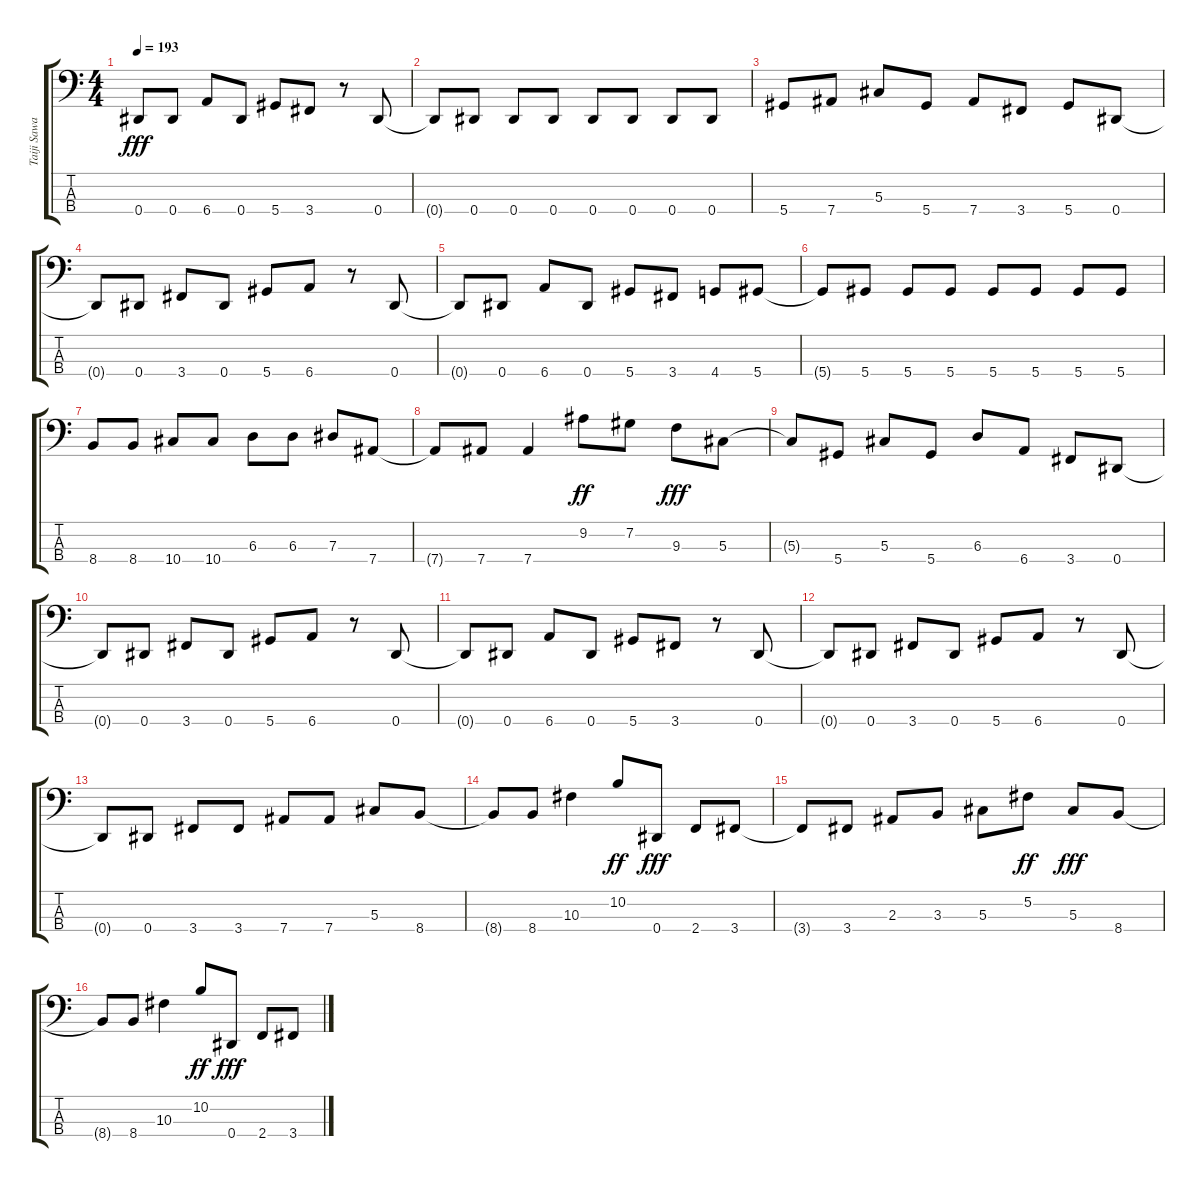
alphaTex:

\track ("Taiji Sawada (Taiji)" "Taiji Sawa") {instrument electricbasspick}
\staff {score tabs}
\tuning (Gb2 Db2 Ab1 Eb1) {hide}
\ts (4 4)
\tempo 193
\clef f4
\ks c
0.4{t}.8{dy fff} 0.4.8 6.4.8 0.4.8 5.4.8 3.4.8 r.8 0.4.8 |
0.4{t}.8 0.4.8 0.4.8 0.4.8 0.4.8 0.4.8 0.4.8 0.4.8 |
5.4.8 7.4.8 5.3.8 5.4.8 7.4.8 3.4.8 5.4.8 0.4.8 |
0.4{t}.8 0.4.8 3.4.8 0.4.8 5.4.8 6.4.8 r.8 0.4.8 |
0.4{t}.8 0.4.8 6.4.8 0.4.8 5.4.8 3.4.8 4.4.8 5.4.8 |
5.4{t}.8 5.4.8 5.4.8 5.4.8 5.4.8 5.4.8 5.4.8 5.4.8 |
8.4.8 8.4.8 10.4.8 10.4.8 6.3.8 6.3.8 7.3.8 7.4.8 |
7.4{t}.8 7.4.8 7.4.4 9.2.8{dy ff} 7.2.8 9.3.8{dy fff} 5.3.8 |
5.3{t}.8 5.4.8 5.3.8 5.4.8 6.3.8 6.4.8 3.4.8 0.4.8 |
0.4{t}.8 0.4.8 3.4.8 0.4.8 5.4.8 6.4.8 r.8 0.4.8 |
0.4{t}.8 0.4.8 6.4.8 0.4.8 5.4.8 3.4.8 r.8 0.4.8 |
0.4{t}.8 0.4.8 3.4.8 0.4.8 5.4.8 6.4.8 r.8 0.4.8 |
0.4{t}.8 0.4.8 3.4.8 3.4.8 7.4.8 7.4.8 5.3.8 8.4.8 |
8.4{t}.8 8.4.8 10.3.4 10.2.8{dy ff} 0.4.8{dy fff} 2.4.8 3.4.8 |
3.4{t}.8 3.4.8 2.3.8 3.3.8 5.3.8 5.2.8{dy ff} 5.3.8{dy fff} 8.4.8 |
8.4{t}.8 8.4.8 10.3.4 10.2.8{dy ff} 0.4.8{dy fff} 2.4.8 3.4.8
